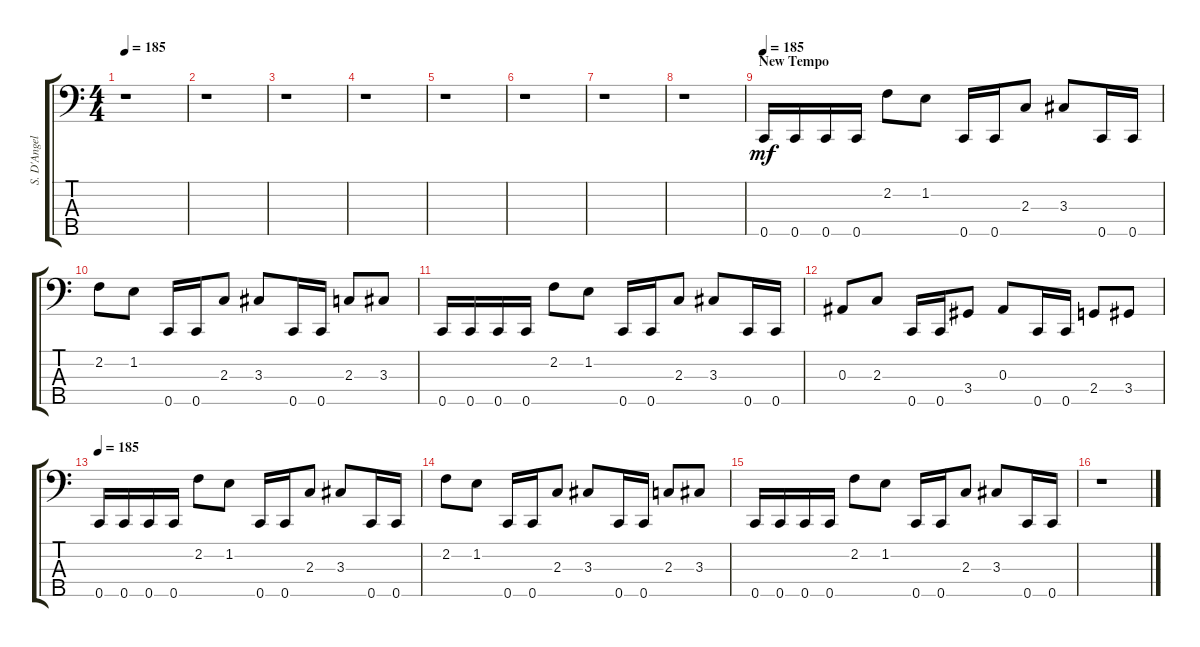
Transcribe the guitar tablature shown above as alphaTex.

\track ("S. D'Angelo" "S. D'Angel") {instrument electricbasspick}
\staff {score tabs}
\tuning (Ab2 Eb2 Bb1 F1 C1) {hide}
\ts (4 4)
\tempo 185
\tempo 145
\tempo 185
\clef f4
\ks c
r.1{dy mf instrument electricbasspick} |
r.1 |
r.1 |
r.1 |
r.1 |
r.1 |
r.1 |
r.1 |
\section ("" "New Tempo")
\tempo 185
0.5.16 0.5.16 0.5.16 0.5.16 2.2.8 1.2.8 0.5.16 0.5.16 2.3.8 3.3.8 0.5.16 0.5.16 |
2.2.8 1.2.8 0.5.16 0.5.16 2.3.8 3.3.8 0.5.16 0.5.16 2.3.8 3.3.8 |
0.5.16 0.5.16 0.5.16 0.5.16 2.2.8 1.2.8 0.5.16 0.5.16 2.3.8 3.3.8 0.5.16 0.5.16 |
0.3.8 2.3.8 0.5.16 0.5.16 3.4.8 0.3.8 0.5.16 0.5.16 2.4.8 3.4.8 |
\tempo 185
0.5.16 0.5.16 0.5.16 0.5.16 2.2.8 1.2.8 0.5.16 0.5.16 2.3.8 3.3.8 0.5.16 0.5.16 |
2.2.8 1.2.8 0.5.16 0.5.16 2.3.8 3.3.8 0.5.16 0.5.16 2.3.8 3.3.8 |
0.5.16 0.5.16 0.5.16 0.5.16 2.2.8 1.2.8 0.5.16 0.5.16 2.3.8 3.3.8 0.5.16 0.5.16 |
r.1
